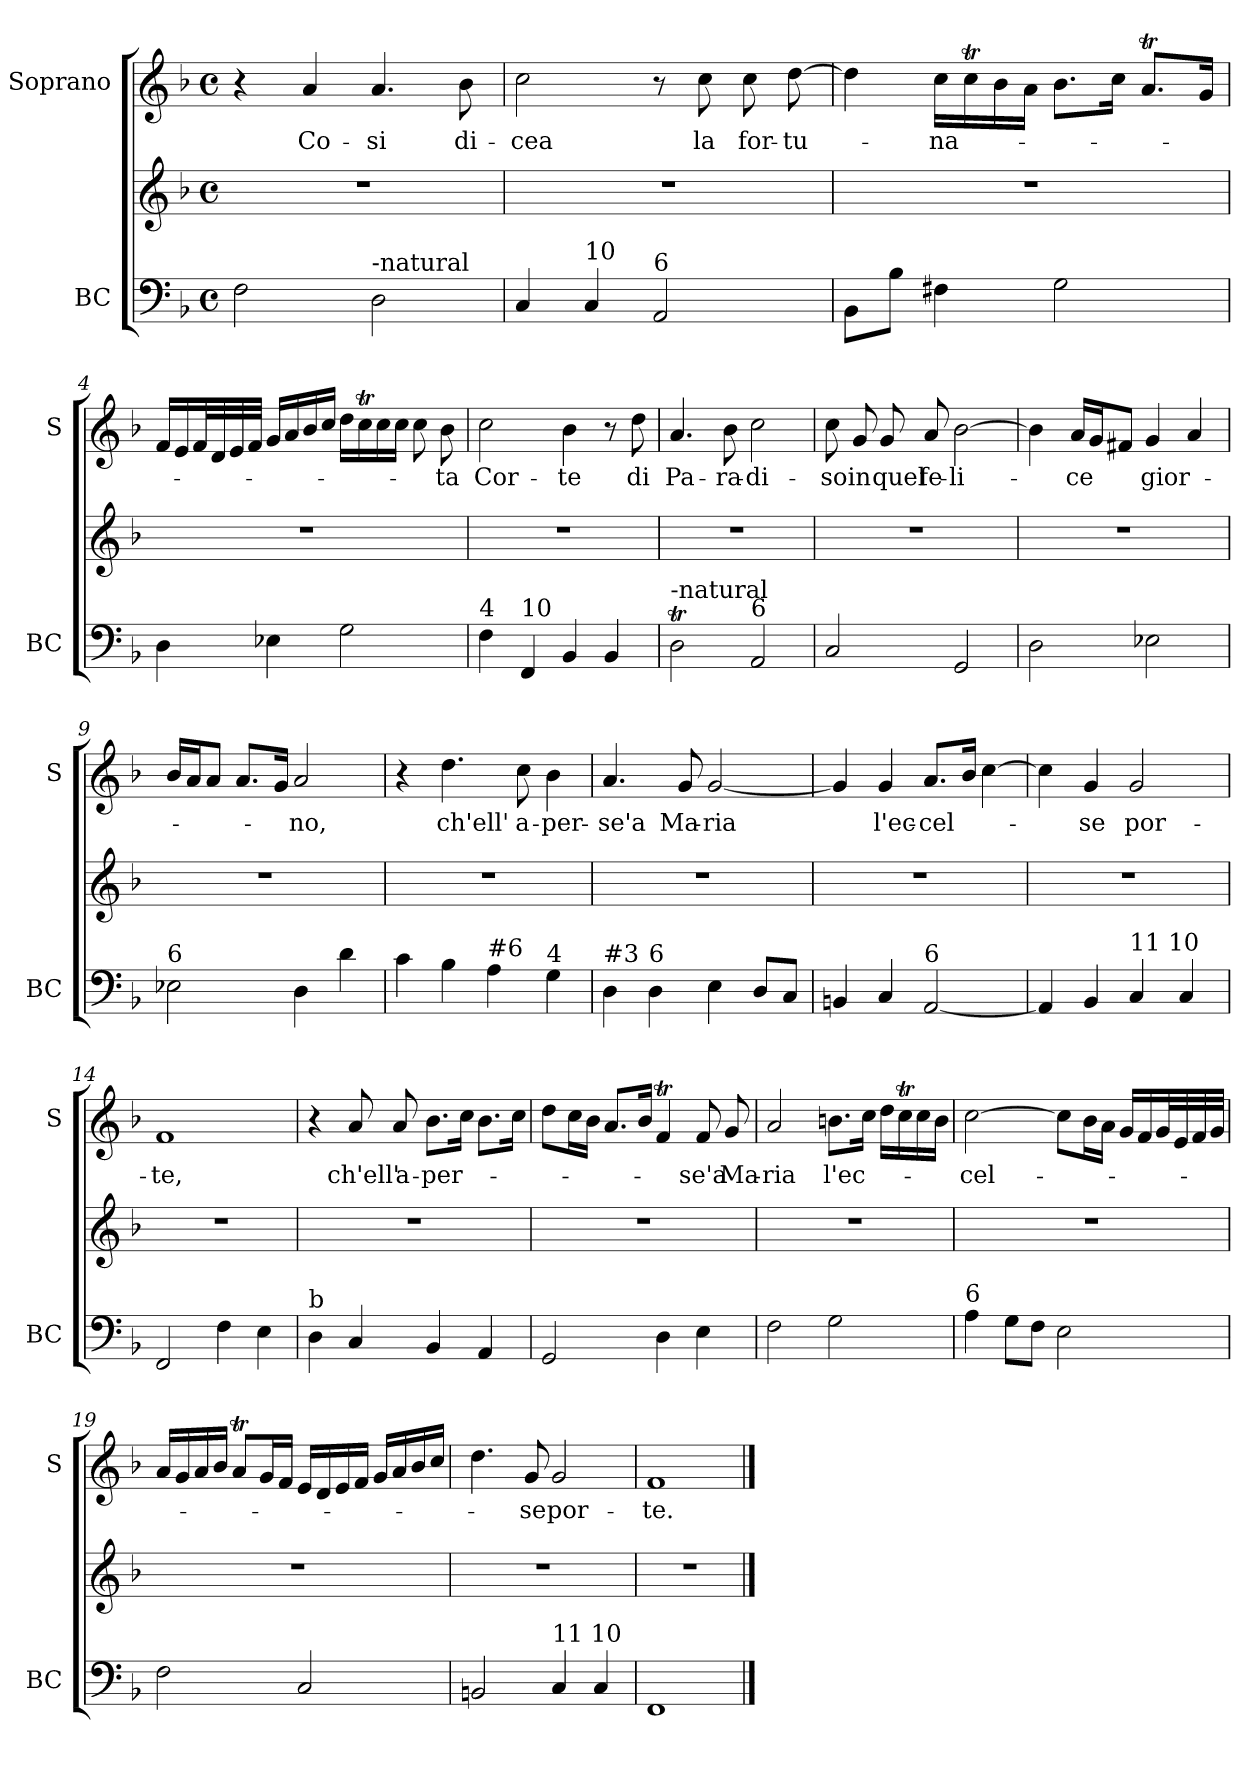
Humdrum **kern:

**kern	**kern	**kern	**text
*part2	*part2	*part1	*part1
*staff3	*staff2	*staff1	*staff1
*I"BC	*	*I"Soprano	*
*I'BC	*	*I'S	*
*clefF4	*clefG2	*clefG2	*
*k[b-]	*k[b-]	*k[b-]	*
*F:	*F:	*F:	*
*M4/4	*M4/4	*M4/4	*
*met(c)	*met(c)	*met(c)	*
=1	=1	=1	=1
2F\	1r	4r	.
!	!	!	!LO:LY:b
.	.	4a/	Co-
!LO:TX:a:t=-natural	!	!	!
!	!	!	!LO:LY:b
2D\	.	4.a/	-si
!	!	!	!LO:LY:b
.	.	8b-\	di-
=2	=2	=2	=2
!	!	!	!LO:LY:b
4C/	1r	2cc\	-cea
!LO:TX:a:t=10	!	!	!
4C/	.	.	.
!LO:TX:a:t=6	!	!	!
2AA/	.	8r	.
!	!	!	!LO:LY:b
.	.	8cc\	la
!	!	!	!LO:LY:b
.	.	8cc\	for-
!	!	!	!LO:LY:b
.	.	[8dd\	-tu-
=3	=3	=3	=3
8BB-\L	1r	4dd\]	.
8B-\J	.	.	.
!	!	!	!LO:LY:b
4F#X\	.	16cc\LL	-na-
.	.	16ccT\	.
.	.	16b-\	.
.	.	16a\JJ	.
2G\	.	8.b-\L	.
.	.	16cc\Jk	.
.	.	8.at/L	.
.	.	16g/Jk	.
!!LO:LB:g=z
=4	=4	=4	=4
4D\	1r	16f/LL	.
.	.	16e/	.
.	.	32f/L	.
.	.	32d/	.
.	.	32e/	.
.	.	32f/JJJ	.
4E-X\	.	16g/LL	.
.	.	16a/	.
.	.	16b-/	.
.	.	16cc/JJ	.
2G\	.	16dd\LL	.
.	.	16ccT\	.
.	.	16cc\	.
.	.	16cc\JJ	.
.	.	8cc\	.
!	!	!	!LO:LY:b
.	.	8b-\	-ta
=5	=5	=5	=5
!LO:TX:a:t=4	!	!	!
!	!	!	!LO:LY:b
4F\	1r	2cc\	Cor-
!LO:TX:a:t=10	!	!	!
4FF/	.	.	.
!	!	!	!LO:LY:b
4BB-/	.	4b-\	-te
4BB-/	.	8r	.
!	!	!	!LO:LY:b
.	.	8dd\	di
=6	=6	=6	=6
!LO:TX:a:t=-natural	!	!	!
!	!	!	!LO:LY:b
2DT\	1r	4.a/	Pa-
!	!	!	!LO:LY:b
.	.	8b-\	-ra-
!LO:TX:a:t=6	!	!	!
!	!	!	!LO:LY:b
2AA/	.	2cc\	-di-
!!LO:LB:g=z
=7	=7	=7	=7
!	!	!	!LO:LY:b
2C/	1r	8cc\	-so
!	!	!	!LO:LY:b
.	.	8g/	in
!	!	!	!LO:LY:b
.	.	8g/	quel
!	!	!	!LO:LY:b
.	.	8a/	fe-
!	!	!	!LO:LY:b
2GG/	.	[2b-\	-li-
=8	=8	=8	=8
2D\	1r	4b-\]	.
!	!	!	!LO:LY:b
.	.	16a/LL	-ce
.	.	16g/J	.
.	.	8f#X/J	.
!	!	!	!LO:LY:b
2E-X\	.	4g/	gior-
.	.	4a/	.
=9	=9	=9	=9
!LO:TX:a:t=6	!	!	!
2E-X\	1r	16b-/LL	.
.	.	16a/J	.
.	.	8a/J	.
.	.	8.a/L	.
.	.	16g/Jk	.
!	!	!	!LO:LY:b
4D\	.	2a/	-no,
4d\	.	.	.
!!LO:PB:g=z
=10	=10	=10	=10
4c\	1r	4r	.
!	!	!	!LO:LY:b
4B-\	.	4.dd\	ch'ell'
!LO:TX:a:t=#6	!	!	!
4A\	.	.	.
!	!	!	!LO:LY:b
.	.	8cc\	a-
!LO:TX:a:t=4	!	!	!
!	!	!	!LO:LY:b
4G\	.	4b-\	-per-
=11	=11	=11	=11
!LO:TX:a:t=#3	!	!	!
!	!	!	!LO:LY:b
4D\	1r	4.a/	-se'a
!LO:TX:a:t=6	!	!	!
4D\	.	.	.
!	!	!	!LO:LY:b
.	.	8g/	Ma-
!	!	!	!LO:LY:b
4E\	.	[2g/	-ria
8D/L	.	.	.
8C/J	.	.	.
=12	=12	=12	=12
4BBn/	1r	4g/]	.
!	!	!	!LO:LY:b
4C/	.	4g/	l'ec-
!LO:TX:a:t=6	!	!	!
!	!	!	!LO:LY:b
[2AA/	.	8.a/L	-cel-
.	.	16b-/Jk	.
.	.	[4cc\	.
!!LO:LB:g=z
=13	=13	=13	=13
4AA/]	1r	4cc\]	.
!	!	!	!LO:LY:b
4BB-/	.	4g/	-se
!LO:TX:a:t=11        10	!	!	!
!	!	!	!LO:LY:b
4C/	.	2g/	por-
4C/	.	.	.
=14	=14	=14	=14
!	!	!	!LO:LY:b
2FF/	1r	1f	-te,
4F\	.	.	.
4E\	.	.	.
=15	=15	=15	=15
!LO:TX:a:t=b	!	!	!
4D\	1r	4r	.
!	!	!	!LO:LY:b
4C/	.	8a/	ch'ell'
!	!	!	!LO:LY:b
.	.	8a/	a-
!	!	!	!LO:LY:b
4BB-/	.	8.b-\L	-per-
.	.	16cc\Jk	.
4AA/	.	8.b-\L	.
.	.	16cc\Jk	.
!!LO:LB:g=z
=16	=16	=16	=16
2GG/	1r	8dd\L	.
.	.	16cc\L	.
.	.	16b-\JJ	.
.	.	8.a/L	.
.	.	16b-/Jk	.
4D\	.	4fT/	.
!	!	!	!LO:LY:b
4E\	.	8f/	-se'a
!	!	!	!LO:LY:b
.	.	8g/	Ma-
=17	=17	=17	=17
!	!	!	!LO:LY:b
2F\	1r	2a/	-ria
!	!	!	!LO:LY:b
2G\	.	8.bn\L	l'ec-
.	.	16cc\Jk	.
.	.	16dd\LL	.
.	.	16ccT\	.
.	.	16cc\	.
.	.	16b\JJ	.
=18	=18	=18	=18
!LO:TX:a:t=6	!	!	!
!	!	!	!LO:LY:b
4A\	1r	[2cc\	-cel-
8G\L	.	.	.
8F\J	.	.	.
2E\	.	8cc\L]	.
.	.	16b-\L	.
.	.	16a\JJ	.
.	.	16g/LL	.
.	.	16f/	.
.	.	32g/L	.
.	.	32e/	.
.	.	32f/	.
.	.	32g/JJJ	.
!!LO:LB:g=z
=19	=19	=19	=19
2F\	1r	16a/LL	.
.	.	16g/	.
.	.	16a/	.
.	.	16b-/JJ	.
.	.	8at/L	.
.	.	16g/L	.
.	.	16f/JJ	.
2C/	.	16e/LL	.
.	.	16d/	.
.	.	16e/	.
.	.	16f/JJ	.
.	.	16g/LL	.
.	.	16a/	.
.	.	16b-/	.
.	.	16cc/JJ	.
=20	=20	=20	=20
2BBn/	1r	4.dd\	.
!	!	!	!LO:LY:b
.	.	8g/	-se
!LO:TX:a:t=11       10	!	!	!
!	!	!	!LO:LY:b
4C/	.	2g/	por-
4C/	.	.	.
=21	=21	=21	=21
!	!	!	!LO:LY:b
1FF	1r	1f	-te.
==	==	==	==
*-	*-	*-	*-
